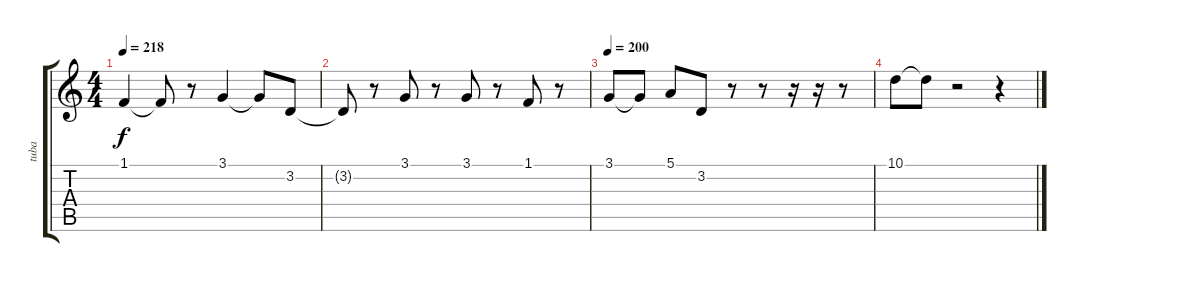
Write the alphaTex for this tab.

\track ("tuba" "tuba") {instrument tuba}
\staff {score tabs}
\tuning (E4 B3 G3 D3 A2 E2) {hide}
\ts (4 4)
\tempo 218
\clef g2
\ks c
1.1.4{dy f} 1.1{t}.8 r.8 3.1.4 3.1{t}.8 3.2.8 |
3.2{t}.8 r.8 3.1.8{balance 12} r.8 3.1.8 r.8 1.1.8 r.8 |
\tempo 200
3.1.8 3.1{t}.8 5.1.8 3.2.8 r.8 r.8 r.16 r.16 r.8 |
10.1.8 10.1{t}.8 r.2 r.4
